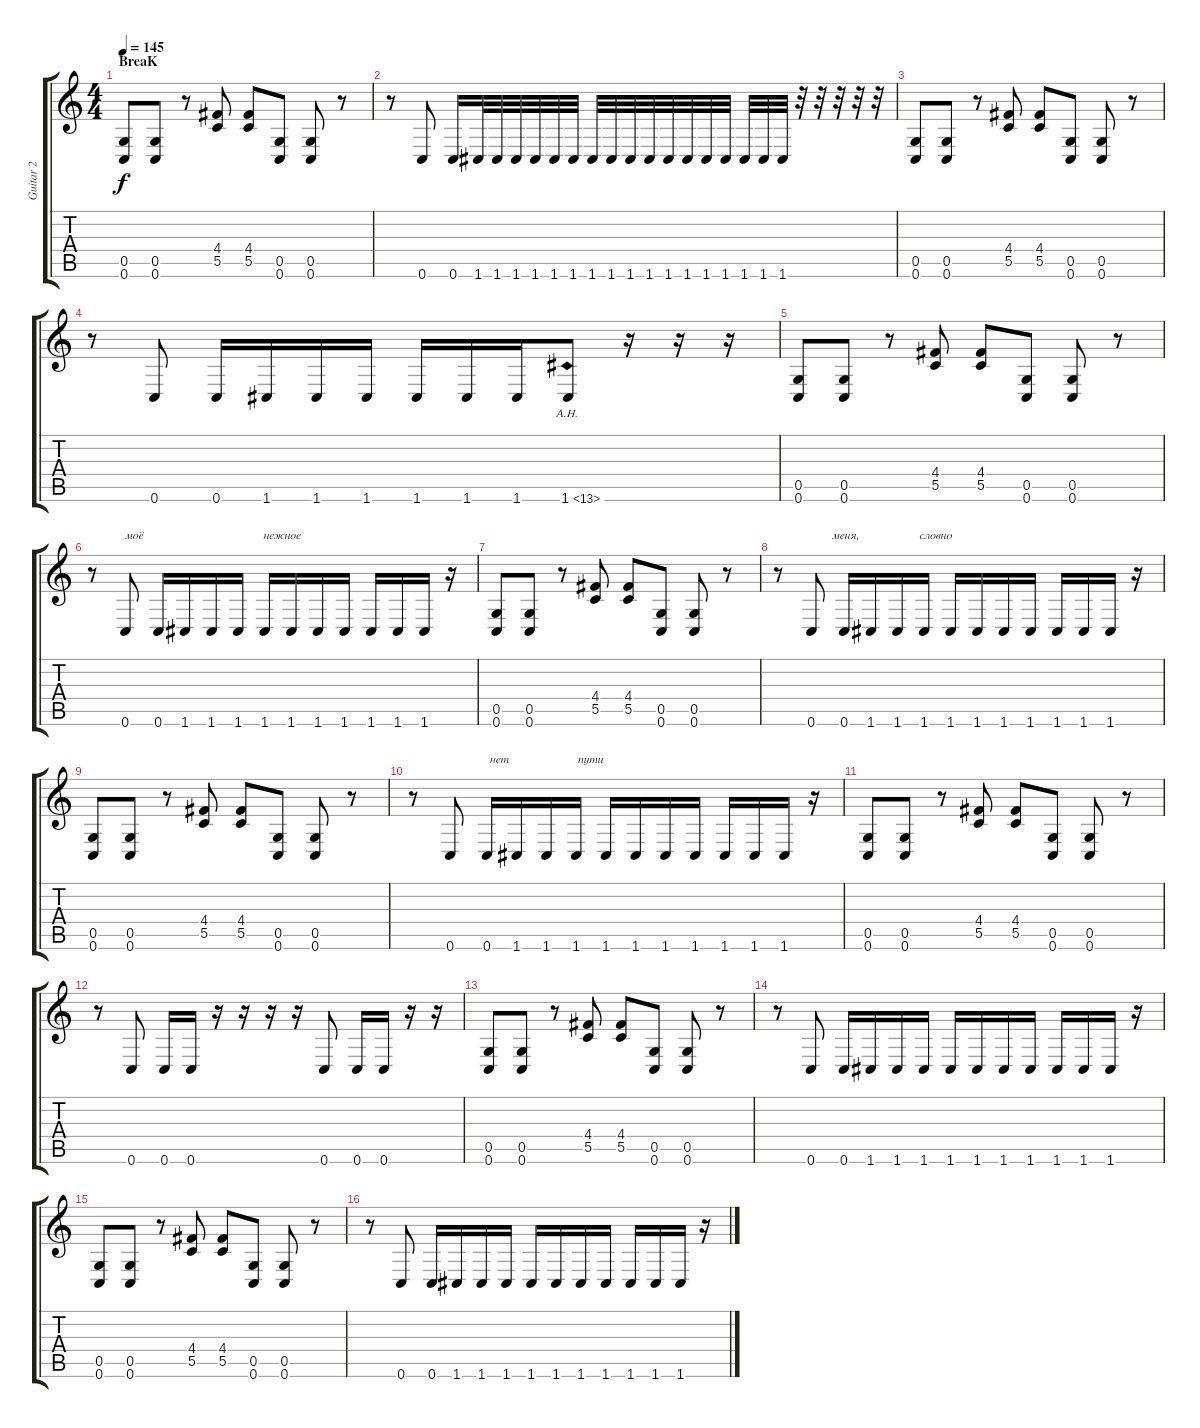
\track ("Guitar 2" "Guitar 2") {instrument distortionguitar}
\staff {score tabs}
\tuning (E4 B3 G3 D3 G2 C2) {hide}
\ts (4 4)
\section ("" "BreaK")
\tempo 145
\clef g2
\ks c
(0.5 0.6).8{dy f} (0.5 0.6).8 r.8 (4.4 5.5).8 (4.4 5.5).8 (0.5 0.6).8 (0.5 0.6).8 r.8 |
r.8 0.6.8 0.6.16 1.6.32 1.6.32 1.6.32 1.6.32 1.6.32 1.6.32 1.6.32 1.6.32 1.6.32 1.6.32 1.6.32 1.6.32 1.6.32 1.6.32 1.6.32 1.6.32 1.6.32 r.32 r.32 r.32 r.32 r.32 |
(0.5 0.6).8 (0.5 0.6).8 r.8 (4.4 5.5).8 (4.4 5.5).8 (0.5 0.6).8 (0.5 0.6).8 r.8 |
r.8 0.6.8 0.6.16 1.6.16 1.6.16 1.6.16 1.6.16 1.6.16 1.6.16 1.6{ah 12}.8 r.16 r.16 r.16 |
(0.5 0.6).8 (0.5 0.6).8 r.8 (4.4 5.5).8 (4.4 5.5).8 (0.5 0.6).8 (0.5 0.6).8 r.8 |
r.8 0.6.8{txt "моё                                        нежное "} 0.6.16 1.6.16 1.6.16 1.6.16 1.6.16 1.6.16 1.6.16 1.6.16 1.6.16 1.6.16 1.6.16 r.16 |
(0.5 0.6).8 (0.5 0.6).8 r.8 (4.4 5.5).8 (4.4 5.5).8 (0.5 0.6).8 (0.5 0.6).8 r.8 |
r.8{txt "                  меня,                    словно "} 0.6.8 0.6.16 1.6.16 1.6.16 1.6.16 1.6.16 1.6.16 1.6.16 1.6.16 1.6.16 1.6.16 1.6.16 r.16 |
(0.5 0.6).8 (0.5 0.6).8 r.8 (4.4 5.5).8 (4.4 5.5).8 (0.5 0.6).8 (0.5 0.6).8 r.8 |
r.8 0.6.8 0.6.16{txt " нет                       пути "} 1.6.16 1.6.16 1.6.16 1.6.16 1.6.16 1.6.16 1.6.16 1.6.16 1.6.16 1.6.16 r.16 |
(0.5 0.6).8 (0.5 0.6).8 r.8 (4.4 5.5).8 (4.4 5.5).8 (0.5 0.6).8 (0.5 0.6).8 r.8 |
r.8 0.6.8 0.6.16 0.6.16 r.16 r.16 r.16 r.16 0.6.8 0.6.16 0.6.16 r.16 r.16 |
(0.5 0.6).8 (0.5 0.6).8 r.8 (4.4 5.5).8 (4.4 5.5).8 (0.5 0.6).8 (0.5 0.6).8 r.8 |
r.8 0.6.8 0.6.16 1.6.16 1.6.16 1.6.16 1.6.16 1.6.16 1.6.16 1.6.16 1.6.16 1.6.16 1.6.16 r.16 |
(0.5 0.6).8 (0.5 0.6).8 r.8 (4.4 5.5).8 (4.4 5.5).8 (0.5 0.6).8 (0.5 0.6).8 r.8 |
r.8 0.6.8 0.6.16 1.6.16 1.6.16 1.6.16 1.6.16 1.6.16 1.6.16 1.6.16 1.6.16 1.6.16 1.6.16 r.16
